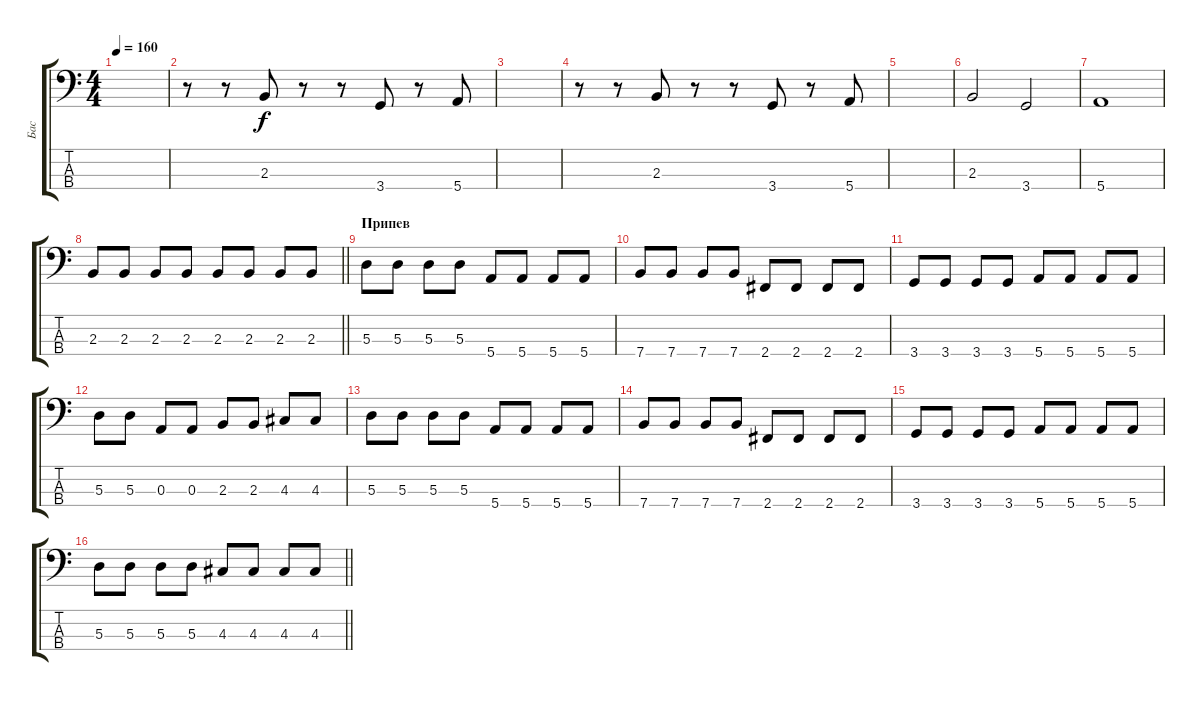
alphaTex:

\track ("Бас" "Бас") {instrument electricbassfinger}
\staff {score tabs}
\tuning (G2 D2 A1 E1) {hide}
\ts (4 4)
\tempo 160
\clef f4
\ks c
|
r.8 r.8 2.3.8 r.8 r.8 3.4.8 r.8 5.4.8 |
|
r.8 r.8 2.3.8 r.8 r.8 3.4.8 r.8 5.4.8 |
|
2.3.2 3.4.2 |
5.4.1 |
\barLineRight lightlight
2.3.8 2.3.8 2.3.8 2.3.8 2.3.8 2.3.8 2.3.8 2.3.8 |
\section ("" "Припев")
5.3.8 5.3.8 5.3.8 5.3.8 5.4.8 5.4.8 5.4.8 5.4.8 |
7.4.8 7.4.8 7.4.8 7.4.8 2.4.8 2.4.8 2.4.8 2.4.8 |
3.4.8 3.4.8 3.4.8 3.4.8 5.4.8 5.4.8 5.4.8 5.4.8 |
5.3.8 5.3.8 0.3.8 0.3.8 2.3.8 2.3.8 4.3.8 4.3.8 |
5.3.8 5.3.8 5.3.8 5.3.8 5.4.8 5.4.8 5.4.8 5.4.8 |
7.4.8 7.4.8 7.4.8 7.4.8 2.4.8 2.4.8 2.4.8 2.4.8 |
3.4.8 3.4.8 3.4.8 3.4.8 5.4.8 5.4.8 5.4.8 5.4.8 |
\barLineRight lightlight
5.3.8 5.3.8 5.3.8 5.3.8 4.3.8 4.3.8 4.3.8 4.3.8
